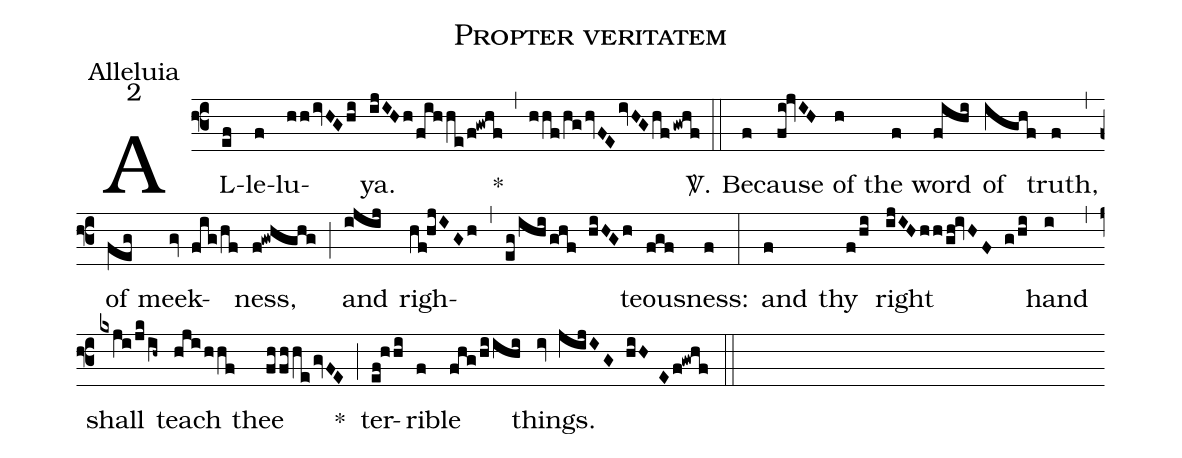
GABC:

name:Propter veritatem;
office-part:Alleluia;
mode:2;
%%
(f3) AL(ef)le(f)lu(hh/ivHG/hi)ya.(ijIHh/fihhe/f!gwhf) *(,) (hhf/hg/hvFE/ivHG/hf/gwhf) <sp>V/</sp>.(::) Be(f)cause(fi!jvIH) of(h) the(f) word(fihi) of(ighf) truth,(f) (,) of(feg) meek(gv fig/hf)ness,(f!gwhghg) (;) and(ijij) righ(hf!hjIGh,eg/ihi/ghf hiHGh)teous(fgf)ness:(f) (:) and(f) thy(f/hi) right(ijIHhh/gh!ivHF g/hi) hand(i) (,) shall(kxji/jk/ih~) teach(hji/hhf) thee(fh/fh/he/gvFE) *(;) ter(ef!hhi)ri(f)ble(fhg/hiihi) things.(iv jijIG hiHE/f!gwhf) (::)
